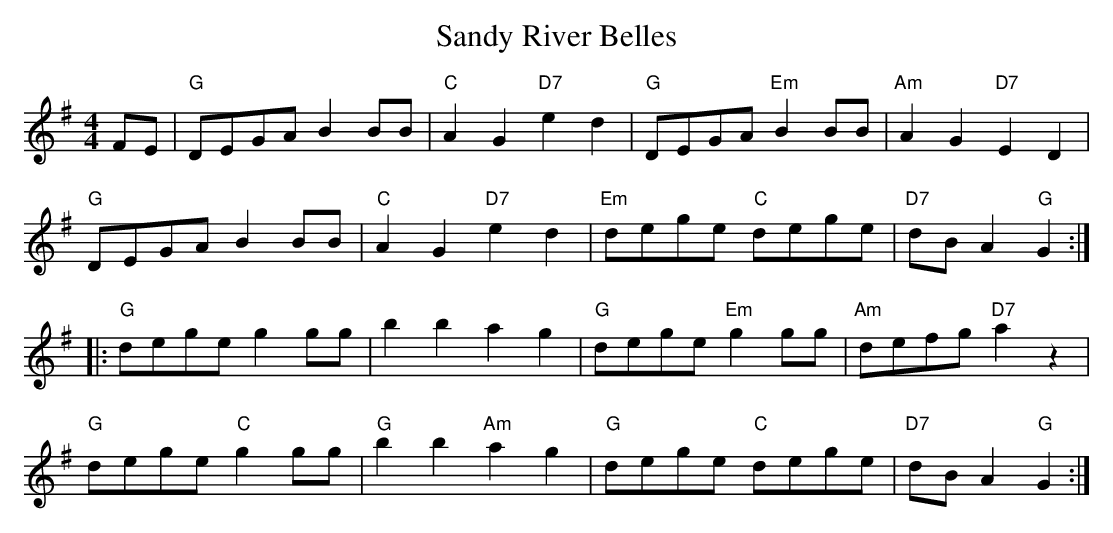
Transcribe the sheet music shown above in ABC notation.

X:1
T:Sandy River Belles
M:4/4
L:1/4
K:G
F/2E/2|"G"D/2E/2G/2A/2 BB/2B/2|"C"AG "D7"ed|"G"D/2E/2G/2A/2 "Em"BB/2B/2|\
"Am"AG "D7"ED|
"G"D/2E/2G/2A/2 BB/2B/2|"C"AG "D7"ed|"Em"d/2e/2g/2e/2 "C"d/2e/2g/2e/2|\
"D7"d/2B/2A "G"G:|
|:"G"d/2e/2g/2e/2 gg/2g/2|bb ag|"G"d/2e/2g/2e/2 "Em"gg/2g/2|\
"Am"d/2e/2f/2g/2 "D7"az|
"G"d/2e/2g/2e/2 "C"gg/2g/2|"G"bb "Am"ag|"G"d/2e/2g/2e/2 "C"d/2e/2g/2e/2|\
"D7"d/2B/2A "G"G:|
